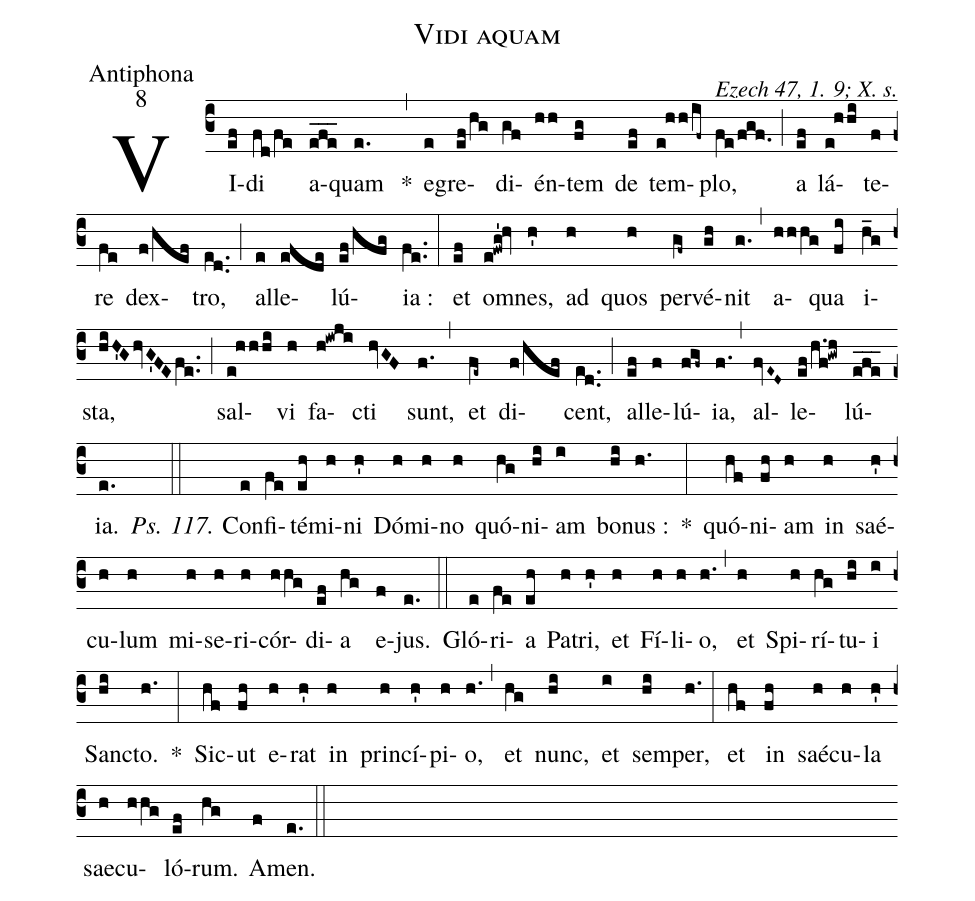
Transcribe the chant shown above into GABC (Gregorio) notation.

name:Vidi aquam;
office-part:Antiphona;
mode:8;
commentary:Ezech 47, 1. 9; X. s.;
%%
(c3) VI(ef)di(fd/fe) a(efe___)quam(e.) <clear>*(,) e(e)gre(ef/hg)di(gf)én(hh)tem(fg) de(ef) tem(e!hh/if~)plo,(fe/fgf.) (;) a(ef) lá(e!hhi)te(f)re(fe) dex(f/hef)tro,(ed..) (;) al(e)le(efde)lú(ef/hfg){ia} :(fe..) (:) et(ef) o(e!fwg'!hv)mnes,(h') ad(h) quos(h) per(gf~)vé(gh)nit(g.) (,) a(hhhg)qua(fi) i(h_g)sta,(hiH'GhvG'FEfe..) (;) sal(e!hhhi)vi(h) fa(h!iwji)cti(hvGF) sunt,(f.) (,) et(fe~) di(f/hef)cent,(ed..) (;) al(ef)le(f)lú(fgf~){ia},(f.) (,) al(fvE~D~)le(ef/h.f!gwh)lú(efe___){ia}.(e.) (::)
<i>Ps. 117.</i> Con(e)fi(fe)té(eh)mi(h)ni(h') Dó(h)mi(h)no(h) quó(hg)ni(hi)am(i) bo(hi)nus :(h.) *(:) quó(hf)ni(fh)am(h) in(h) saé(h')cu(h)lum(h) mi(h)se(h)ri(h)cór(hhg)di(ef)a(hg) e(f)jus.(e.) (::)
Gló(e)ri(fe)a(eh) Pa(h)tri,(h') et(h) Fí(h)li(h)o,(h.) (,) et(h) Spi(h)rí(hg)tu(hi)i(i) San(hi)cto.(h.) *(:) Sic(hf)ut(fh) e(h)rat(h') in(h) prin(h)cí(h')pi(h)o,(h.) (,) et(hg) nunc,(hi) et(i) sem(hi)per,(h.) (:) et(hf) in(fh) saé(h)cu(h)la(h') sae(h)cu(hhg)ló(ef)rum.(hg) A(f)men.(e.) (::)
